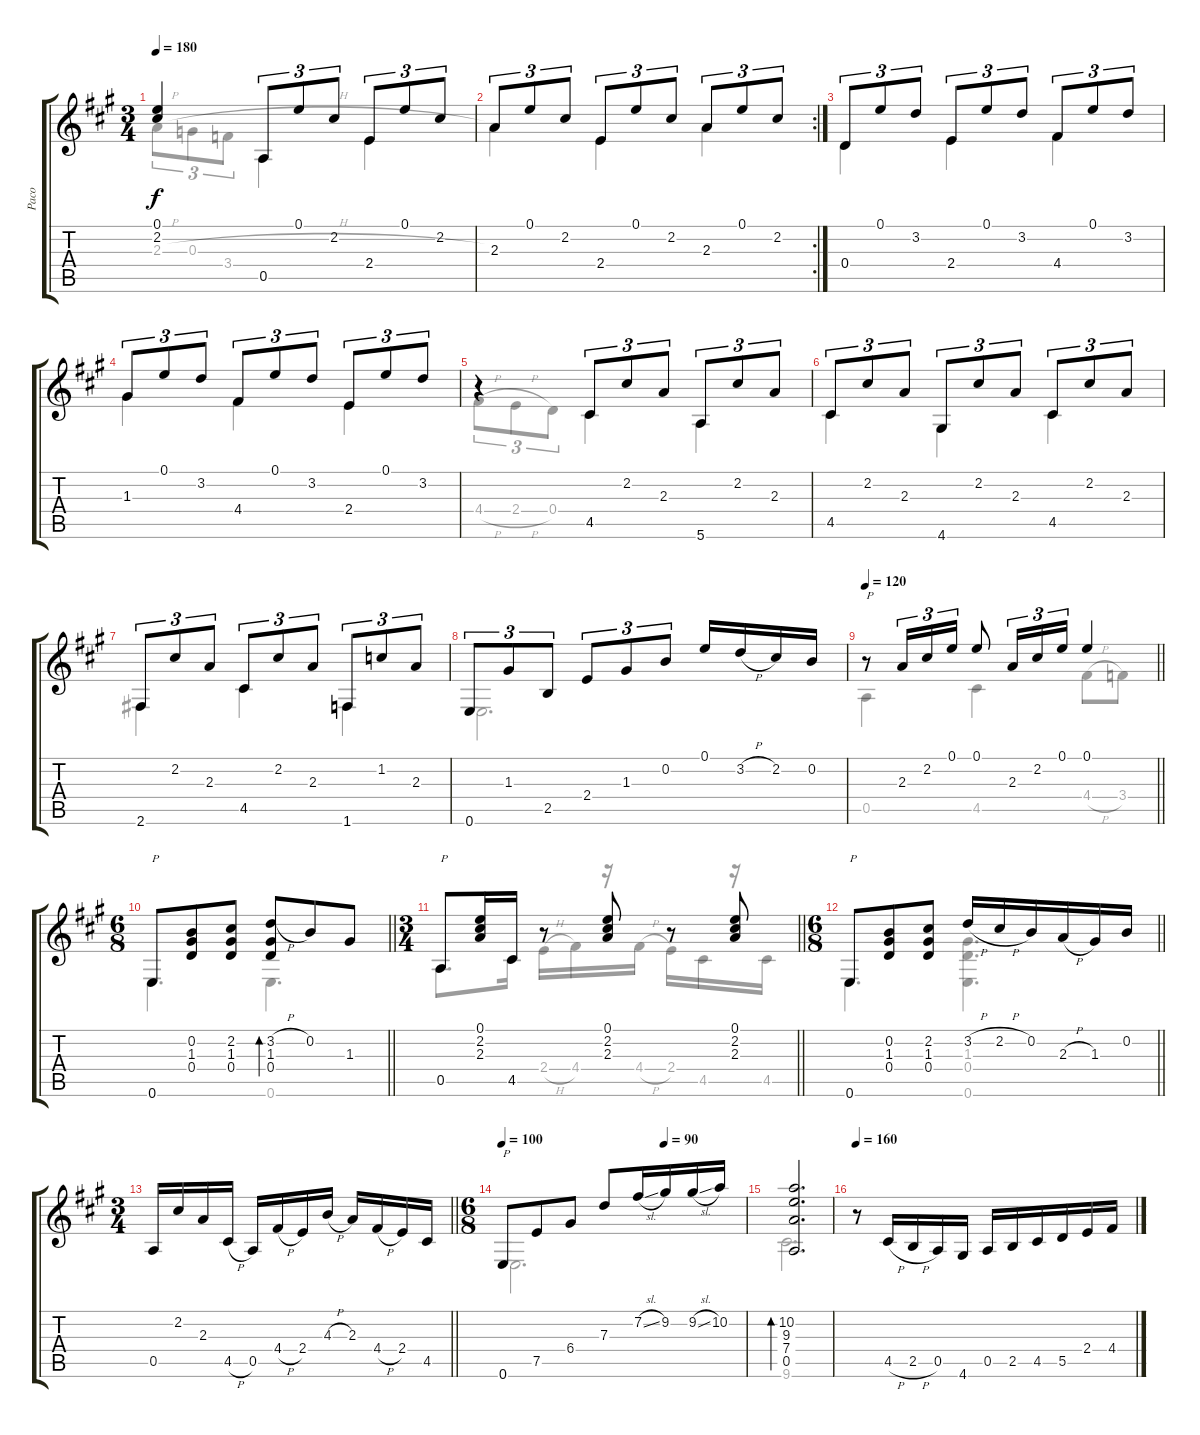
\track ("Paco" "Paco") {instrument acousticguitarnylon}
\staff {score tabs}
\tuning (E4 B3 G3 D3 A2 E2) {hide}
\voice
\ts (3 4)
\tempo 180
\clef g2
\ks a
(0.1 2.2).4{dy f} 0.5.8{tu (3 2)} 0.1.8{tu (3 2)} 2.2.8{tu (3 2)} 2.4.8{tu (3 2)} 0.1.8{tu (3 2)} 2.2.8{tu (3 2)} |
\rc 2
2.3.8{tu (3 2)} 0.1.8{tu (3 2)} 2.2.8{tu (3 2)} 2.4.8{tu (3 2)} 0.1.8{tu (3 2)} 2.2.8{tu (3 2)} 2.3.8{tu (3 2)} 0.1.8{tu (3 2)} 2.2.8{tu (3 2)} |
0.4.8{tu (3 2)} 0.1.8{tu (3 2)} 3.2.8{tu (3 2)} 2.4.8{tu (3 2)} 0.1.8{tu (3 2)} 3.2.8{tu (3 2)} 4.4.8{tu (3 2)} 0.1.8{tu (3 2)} 3.2.8{tu (3 2)} |
1.3.8{tu (3 2)} 0.1.8{tu (3 2)} 3.2.8{tu (3 2)} 4.4.8{tu (3 2)} 0.1.8{tu (3 2)} 3.2.8{tu (3 2)} 2.4.8{tu (3 2)} 0.1.8{tu (3 2)} 3.2.8{tu (3 2)} |
r.4 4.5.8{tu (3 2)} 2.2.8{tu (3 2)} 2.3.8{tu (3 2)} 5.6.8{tu (3 2)} 2.2.8{tu (3 2)} 2.3.8{tu (3 2)} |
4.5.8{tu (3 2)} 2.2.8{tu (3 2)} 2.3.8{tu (3 2)} 4.6.8{tu (3 2)} 2.2.8{tu (3 2)} 2.3.8{tu (3 2)} 4.5.8{tu (3 2)} 2.2.8{tu (3 2)} 2.3.8{tu (3 2)} |
2.6.8{tu (3 2)} 2.2.8{tu (3 2)} 2.3.8{tu (3 2)} 4.5.8{tu (3 2)} 2.2.8{tu (3 2)} 2.3.8{tu (3 2)} 1.6.8{tu (3 2)} 1.2.8{tu (3 2)} 2.3.8{tu (3 2)} |
0.6.8{tu (3 2)} 1.3.8{tu (3 2)} 2.5.8{tu (3 2)} 2.4.8{tu (3 2)} 1.3.8{tu (3 2)} 0.2.8{tu (3 2)} 0.1.16 3.2{h}.16 2.2.16 0.2.16 |
\tempo 120
\barLineRight lightlight
r.8{txt "P"} 2.3.16{tu (3 2)} 2.2.16{tu (3 2)} 0.1.16{tu (3 2)} 0.1.8 2.3.16{tu (3 2)} 2.2.16{tu (3 2)} 0.1.16{tu (3 2)} 0.1.4 |
\ts (6 8)
\barLineRight lightlight
0.6.8{txt "P"} (0.2 1.3 0.4).8 (2.2 1.3 0.4).8 (3.2{h} 1.3 0.4).8{bd 120} 0.2.8 1.3.8 |
\ts (3 4)
\barLineRight lightlight
0.5.8{txt "P"} (0.1 2.2 2.3).16 4.5.16 r.8 (0.1 2.2 2.3).8 r.8 (0.1 2.2 2.3).8 |
\ts (6 8)
\barLineRight lightlight
0.6.8{txt "P"} (0.2 1.3 0.4).8 (2.2 1.3 0.4).8 3.2{h}.16 2.2{h}.16 0.2.16 2.3{h}.16 1.3.16 0.2.16 |
\ts (3 4)
\barLineRight lightlight
0.5.16 2.2.16 2.3.16 4.5{h}.16 0.5.16 4.4{h}.16 2.4.16 4.3{h}.16 2.3.16 4.4{h}.16 2.4.16 4.5.16 |
\ts (6 8)
\tempo 100
\tempo (90 0.6666666666666666)
0.6.8{txt "P"} 7.5.8 6.4.8 7.3.8 7.2{sl}.16 9.2.16 9.2{sl}.16 10.2.16 |
(10.2 9.3 7.4 0.5).2{d bd 480} |
\tempo 160
r.8 4.5{h}.16 2.5{h}.16 0.5.16 4.6.16 0.5.16 2.5.16 4.5.16 5.5.16 2.4.16 4.4.16
\voice
\clef g2
\ottava regular
\simile none
\ks a
2.3{h}.8{tu (3 2) dy f} 0.3{h}.8{tu (3 2)} 3.4.8{tu (3 2)} 0.5.4 2.4.4 |
2.3.4 2.4.4 2.3.4 |
0.4.4 2.4.4 4.4.4 |
1.3.4 4.4.4 2.4.4 |
4.4{h}.8{tu (3 2)} 2.4{h}.8{tu (3 2)} 0.4.8{tu (3 2)} 4.5.4 5.6.4 |
4.5.4 4.6.4 4.5.4 |
2.6.4 4.5.4 1.6.4 |
0.6.2{d} |
\barLineRight lightlight
0.5.4 4.5.4 4.4{h}.8 3.4.8 |
\barLineRight lightlight
0.6.4{d} 0.6.4{d} |
\barLineRight lightlight
0.5.8{d} 4.5.16 2.4{h}.16 4.4.16 r.16 4.4{h}.16 2.4.16 4.5.16 r.16 4.5.16 |
\barLineRight lightlight
0.6.4{d} (1.3 0.4 0.6).4{d} |
\barLineRight lightlight
|
0.6.2{d} |
9.6.2{d} |
